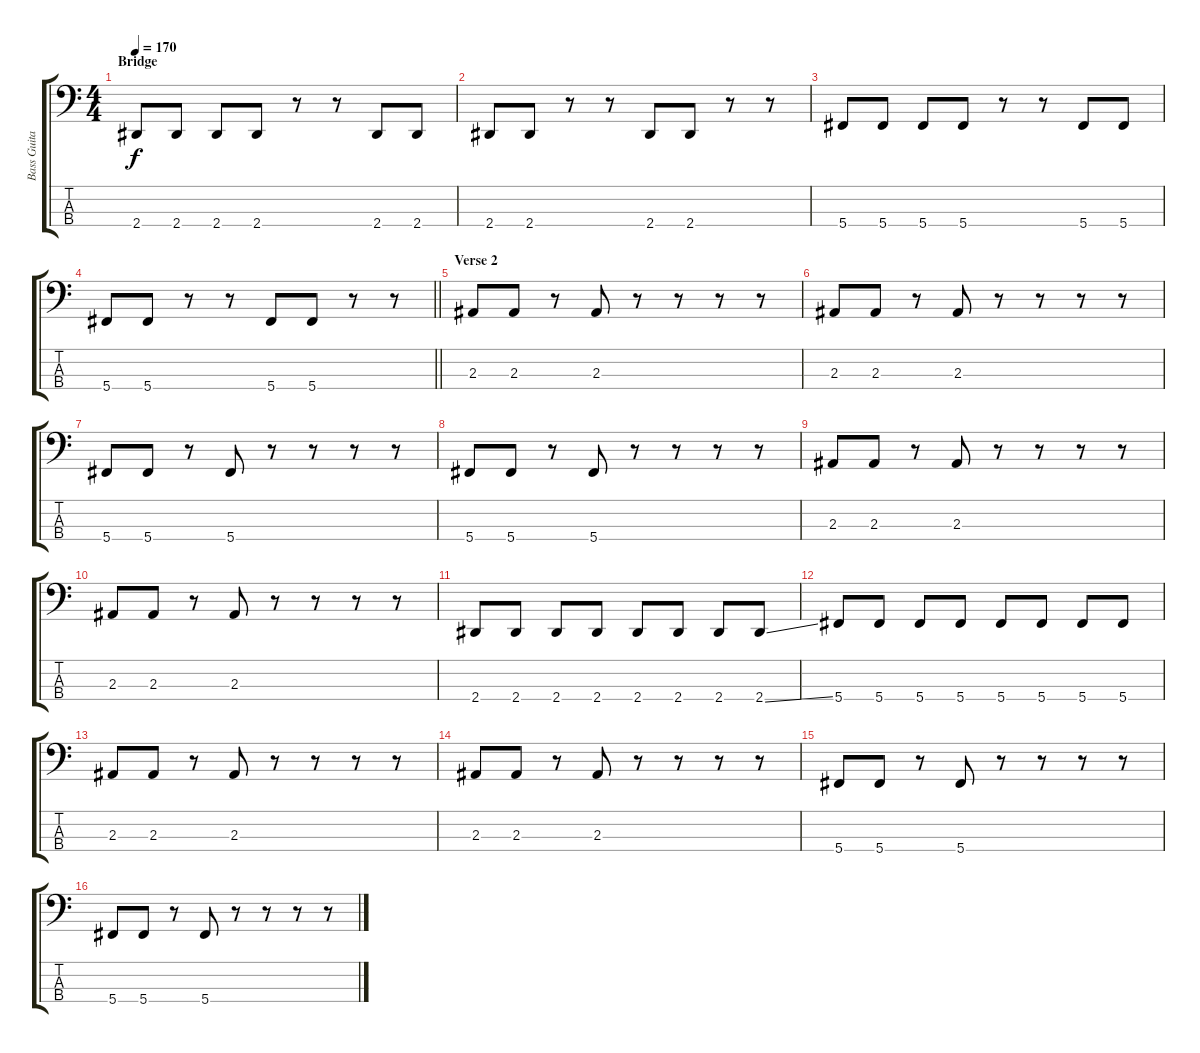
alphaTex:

\track ("Bass Guitar" "Bass Guita") {instrument electricbassfinger}
\staff {score tabs}
\tuning (Gb2 Db2 Ab1 Db1) {hide}
\ts (4 4)
\section ("" "Bridge")
\tempo 170
\clef f4
\ks c
2.4.8{dy f} 2.4.8 2.4.8 2.4.8 r.8 r.8 2.4.8 2.4.8 |
2.4.8 2.4.8 r.8 r.8 2.4.8 2.4.8 r.8 r.8 |
5.4.8 5.4.8 5.4.8 5.4.8 r.8 r.8 5.4.8 5.4.8 |
\barLineRight lightlight
5.4.8 5.4.8 r.8 r.8 5.4.8 5.4.8 r.8 r.8 |
\section ("" "Verse 2")
2.3.8 2.3.8 r.8 2.3.8 r.8 r.8 r.8 r.8 |
2.3.8 2.3.8 r.8 2.3.8 r.8 r.8 r.8 r.8 |
5.4.8 5.4.8 r.8 5.4.8 r.8 r.8 r.8 r.8 |
5.4.8 5.4.8 r.8 5.4.8 r.8 r.8 r.8 r.8 |
2.3.8 2.3.8 r.8 2.3.8 r.8 r.8 r.8 r.8 |
2.3.8 2.3.8 r.8 2.3.8 r.8 r.8 r.8 r.8 |
2.4.8 2.4.8 2.4.8 2.4.8 2.4.8 2.4.8 2.4.8 2.4{ss}.8 |
5.4.8 5.4.8 5.4.8 5.4.8 5.4.8 5.4.8 5.4.8 5.4.8 |
2.3.8 2.3.8 r.8 2.3.8 r.8 r.8 r.8 r.8 |
2.3.8 2.3.8 r.8 2.3.8 r.8 r.8 r.8 r.8 |
5.4.8 5.4.8 r.8 5.4.8 r.8 r.8 r.8 r.8 |
5.4.8 5.4.8 r.8 5.4.8 r.8 r.8 r.8 r.8
